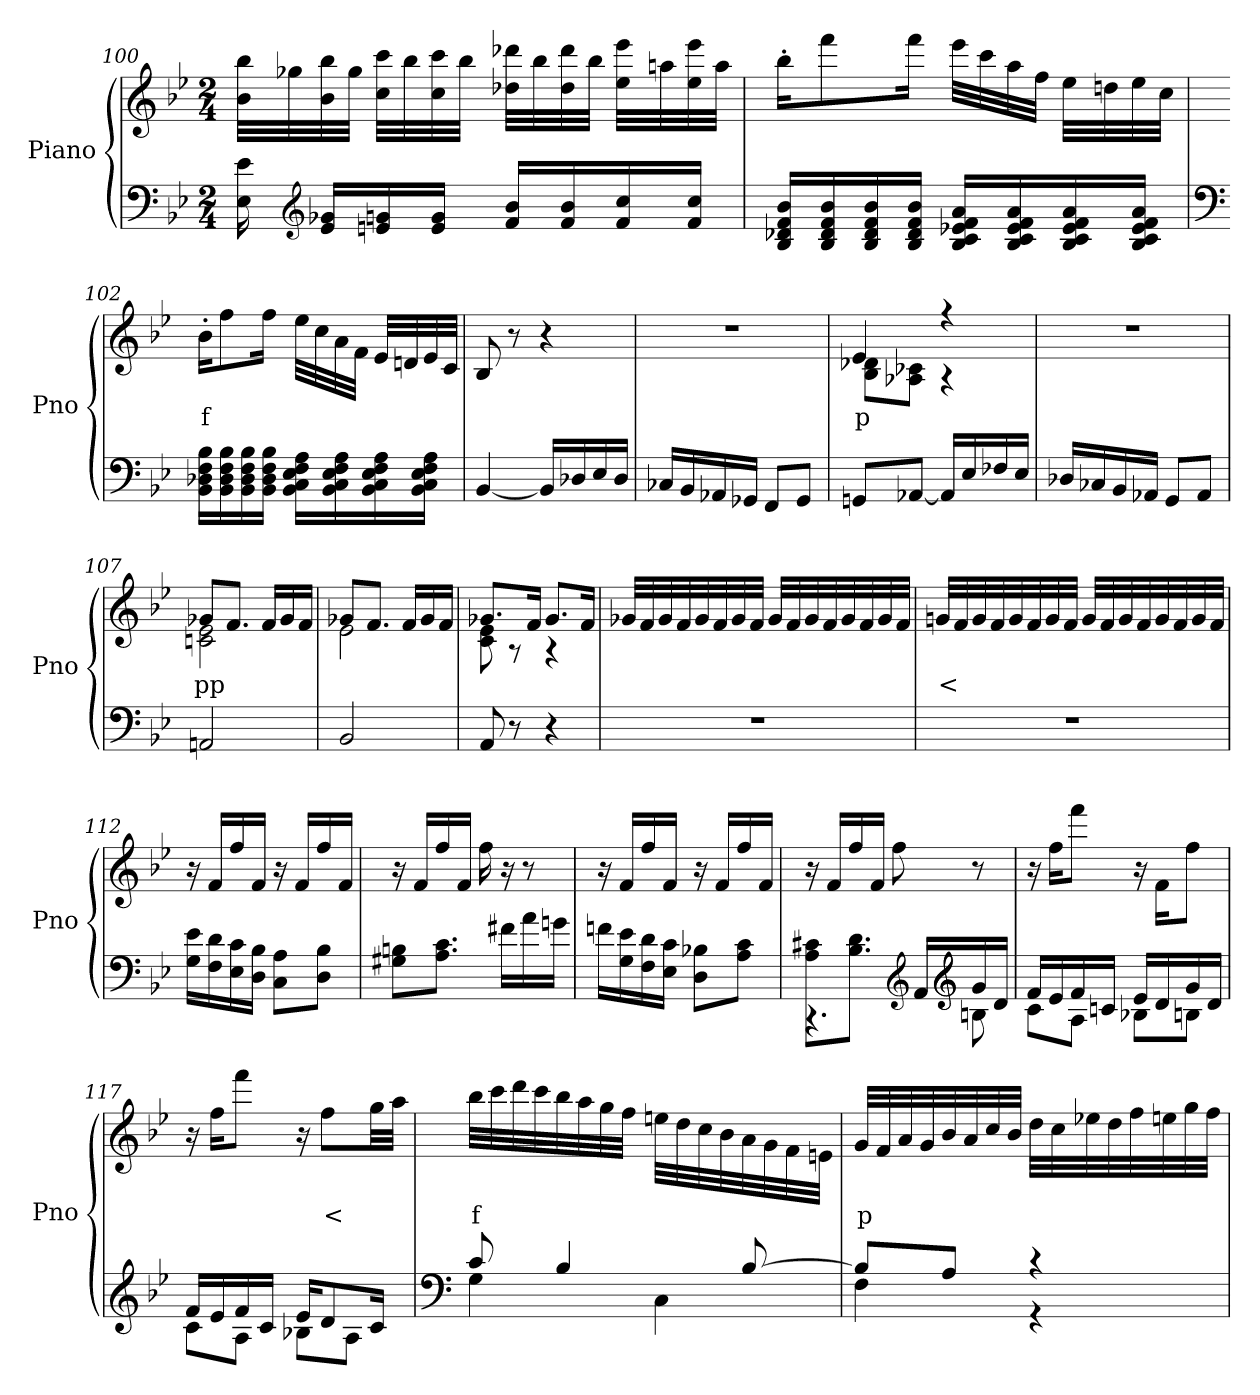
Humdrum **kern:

**kern	**kern	**text
*part2	*part1	*part1
*staff2	*staff1	*staff1
*I"Piano	*I"Piano	*
*I'Pno	*I'Pno	*
!!LO:LB:g=z
*clefF4	*clefG2	*
*k[b-e-]	*k[b-e-]	*
*B-:	*B-:	*
*M2/4	*M2/4	*
=100	=100	=100
16E-\ 16e-\	32b-\ 32bb-\LLL	.
.	32gg-X\	.
*clefG2	*	*
16e-/ 16g-X/LL	32b-\ 32bb-\	.
.	32gg-\JJJ	.
16en/ 16gn/	32cc\ 32ccc\LLL	.
.	32bb-\	.
16e/ 16g/JJ	32cc\ 32ccc\	.
.	32bb-\JJJ	.
16f/ 16b-/LL	32dd-X\ 32ddd-X\LLL	.
.	32bb-\	.
16f/ 16b-/	32dd-\ 32ddd-\	.
.	32bb-\JJJ	.
16f/ 16cc/	32ee-\ 32eee-\LLL	.
.	32aan\	.
16f/ 16cc/JJ	32ee-\ 32eee-\	.
.	32aa\JJJ	.
=101	=101	=101
16B-/ 16d-X/ 16f/ 16b-/LL	16bb-'\KL	.
16B-/ 16d-/ 16f/ 16b-/	8fff\	.
16B-/ 16d-/ 16f/ 16b-/	.	.
16B-/ 16d-/ 16f/ 16b-/JJ	16fff\Jk	.
16B-/ 16c/ 16e-X/ 16f/ 16a/LL	32eee-\LLL	.
.	32ccc\	.
16B-/ 16c/ 16e-/ 16f/ 16a/	32aa\	.
.	32ff\JJJ	.
16B-/ 16c/ 16e-/ 16f/ 16a/	32ee-\LLL	.
.	32ddn\	.
16B-/ 16c/ 16e-/ 16f/ 16a/JJ	32ee-\	.
.	32cc\JJJ	.
=102	=102	=102
*clefF4	*	*
!	!	!LO:LY:b
16BB-\ 16D-X\ 16F\ 16B-\LL	16b-'\KL	f
16BB-\ 16D-\ 16F\ 16B-\	8ff\	.
16BB-\ 16D-\ 16F\ 16B-\	.	.
16BB-\ 16D-\ 16F\ 16B-\JJ	16ff\Jk	.
16BB-\ 16C\ 16E-\ 16F\ 16A\LL	32ee-\LLL	.
.	32cc\	.
16BB-\ 16C\ 16E-\ 16F\ 16A\	32a\	.
.	32f\JJJ	.
16BB-\ 16C\ 16E-\ 16F\ 16A\	32e-/LLL	.
.	32dn/	.
16BB-\ 16C\ 16E-\ 16F\ 16A\JJ	32e-/	.
.	32c/JJJ	.
!!LO:LB:g=z
=103	=103	=103
[4BB-/	8B-/	.
.	8r	.
16BB-/LL]	4r	.
16D-X/	.	.
16E-/	.	.
16D-/JJ	.	.
=104	=104	=104
16C-X/LL	2r	.
16BB-/	.	.
16AA-X/	.	.
16GG-X/JJ	.	.
8FF/L	.	.
8GG-/J	.	.
=105	=105	=105
*	*^	*
!	!	!	!LO:LY:b
8GGn/L	4e-/	8B-\ 8d-X\L	p
[8AA-X/J	.	8A-X\ 8c-X\J	.
16AA-/LL]	4r	4r	.
16E-/	.	.	.
16F-X/	.	.	.
16E-/JJ	.	.	.
*	*v	*v	*
=106	=106	=106
16D-X/LL	2r	.
16C-X/	.	.
16BB-/	.	.
16AA-X/JJ	.	.
8GG/L	.	.
8AA-/J	.	.
=107	=107	=107
*	*^	*
!	!	!	!LO:LY:b
2AAn/	8g-X/L	2cn\ 2e-\	pp
.	8.f/J	.	.
.	16f/LL	.	.
.	16g-/	.	.
.	16f/JJ	.	.
=108	=108	=108	=108
2BB-/	8g-X/L	2e-\	.
.	8.f/J	.	.
.	16f/LL	.	.
.	16g-/	.	.
.	16f/JJ	.	.
=109	=109	=109	=109
8AA/	8.g-X/L	8c\ 8e-\	.
8r	.	8r	.
.	16f/Jk	.	.
4r	8.g-/L	4r	.
.	16f/Jk	.	.
*	*v	*v	*
!!LO:LB:g=z
=110	=110	=110
2r	32g-X/LLL	.
.	32f/	.
.	32g-/	.
.	32f/	.
.	32g-/	.
.	32f/	.
.	32g-/	.
.	32f/JJJ	.
.	32g-/LLL	.
.	32f/	.
.	32g-/	.
.	32f/	.
.	32g-/	.
.	32f/	.
.	32g-/	.
.	32f/JJJ	.
=111	=111	=111
!	!	!LO:LY:b
2r	32gn/LLL	<
.	32f/	.
.	32g/	.
.	32f/	.
.	32g/	.
.	32f/	.
.	32g/	.
.	32f/JJJ	.
.	32g/LLL	.
.	32f/	.
.	32g/	.
.	32f/	.
.	32g/	.
.	32f/	.
.	32g/	.
.	32f/JJJ	.
=112	=112	=112
!	!	!LO:LY:b
16G\ 16e-\LL	16r	p
16F\ 16d\	16f/LL	.
16E-\ 16c\	16ff/	.
16D\ 16B-\JJ	16f/JJ	.
8C\ 8A\L	16r	.
.	16f/LL	.
8D\ 8B-\J	16ff/	.
.	16f/JJ	.
=113	=113	=113
8G#X\ 8Bn\L	16r	.
.	16f/LL	.
8.A\ 8.c\J	16ff/	.
.	16f/JJ	.
.	16ff\	.
16f#X\LL	16r	.
16a\	8r	.
16gn\JJ	.	.
!!LO:LB:g=z
=114	=114	=114
16fn\LL	16r	.
16G\ 16e-\	16f/LL	.
16F\ 16d\	16ff/	.
16E-\ 16c\JJ	16f/JJ	.
8D\ 8B-X\L	16r	.
.	16f/LL	.
8A\ 8c\J	16ff/	.
.	16f/JJ	.
=115	=115	=115
*^	*	*
8A\ 8c#X\L	4.r	16r	.
.	.	16f/LL	.
8.B-\ 8.d\J	.	16ff/	.
.	.	16f/JJ	.
.	.	8ff\	.
*clefG2	*	*	*
16f/LL	.	.	.
*clefG2	*	*	*
16g/	8Bn\	8r	.
16d/JJ	.	.	.
=116	=116	=116	=116
16f/LL	8c\L	16r	.
16e-/	.	16ff\KL	.
16f/	8A\J	8fff\J	.
16cn/JJ	.	.	.
16e-/LL	8B-X\L	16r	.
16d/	.	16f\KL	.
16g/	8Bn\J	8ff\J	.
16d/JJ	.	.	.
=117	=117	=117	=117
16f/LL	8c\L	16r	.
16e-/	.	16ff\KL	.
16f/	8A\J	8fff\J	.
16c/JJ	.	.	.
16e-/KL	8B-X\L	16r	.
!	!	!	!LO:LY:b
8d/	.	8ff\L	<
.	8A\J	.	.
16c/Jk	.	32gg\LL	.
.	.	32aa\JJJ	.
!!LO:PB:g=z
=118	=118	=118	=118
*clefF4	*	*	*
!	!	!	!LO:LY:b
8c/	4G\	32bb-\LLL	f
.	.	32ccc\	.
.	.	32ddd\	.
.	.	32ccc\	.
4B-/	.	32bb-\	.
.	.	32aa\	.
.	.	32gg\	.
.	.	32ff\JJJ	.
.	4C\	32een\LLL	.
.	.	32dd\	.
.	.	32cc\	.
.	.	32b-\	.
[8B-/	.	32a\	.
.	.	32g\	.
.	.	32f\	.
.	.	32en\JJJ	.
=119	=119	=119	=119
!	!	!	!LO:LY:b
8B-/L]	4F\	32g/LLL	p
.	.	32f/	.
.	.	32a/	.
.	.	32g/	.
8A/J	.	32b-/	.
.	.	32a/	.
.	.	32cc/	.
.	.	32b-/JJJ	.
4r	4r	32dd\LLL	.
.	.	32cc\	.
.	.	32ee-X\	.
.	.	32dd\	.
.	.	32ff\	.
.	.	32een\	.
.	.	32gg\	.
.	.	32ff\JJJ	.
*v	*v	*	*
=	=	=
*-	*-	*-
